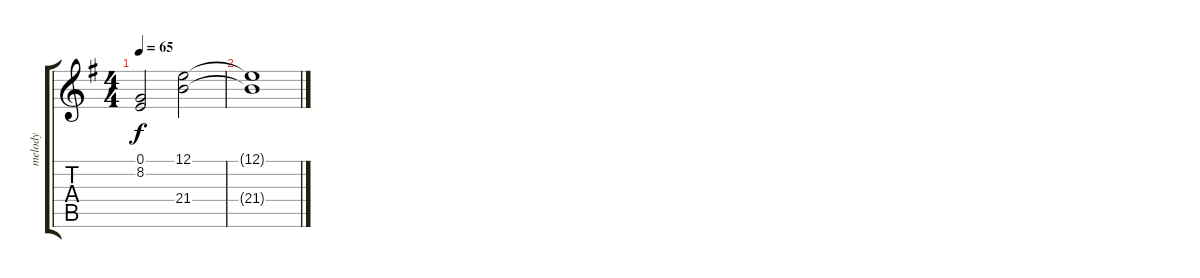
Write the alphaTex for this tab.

\track ("melody" "melody") {instrument tremolostrings}
\staff {score tabs}
\tuning (E4 B3 G3 D3 A2 E2) {hide}
\ts (4 4)
\tempo 65
\clef g2
\ks eminor
(0.1 8.2).2{dy f} (12.1 21.4).2 |
(12.1{t} 21.4{t}).1{volume 0}
